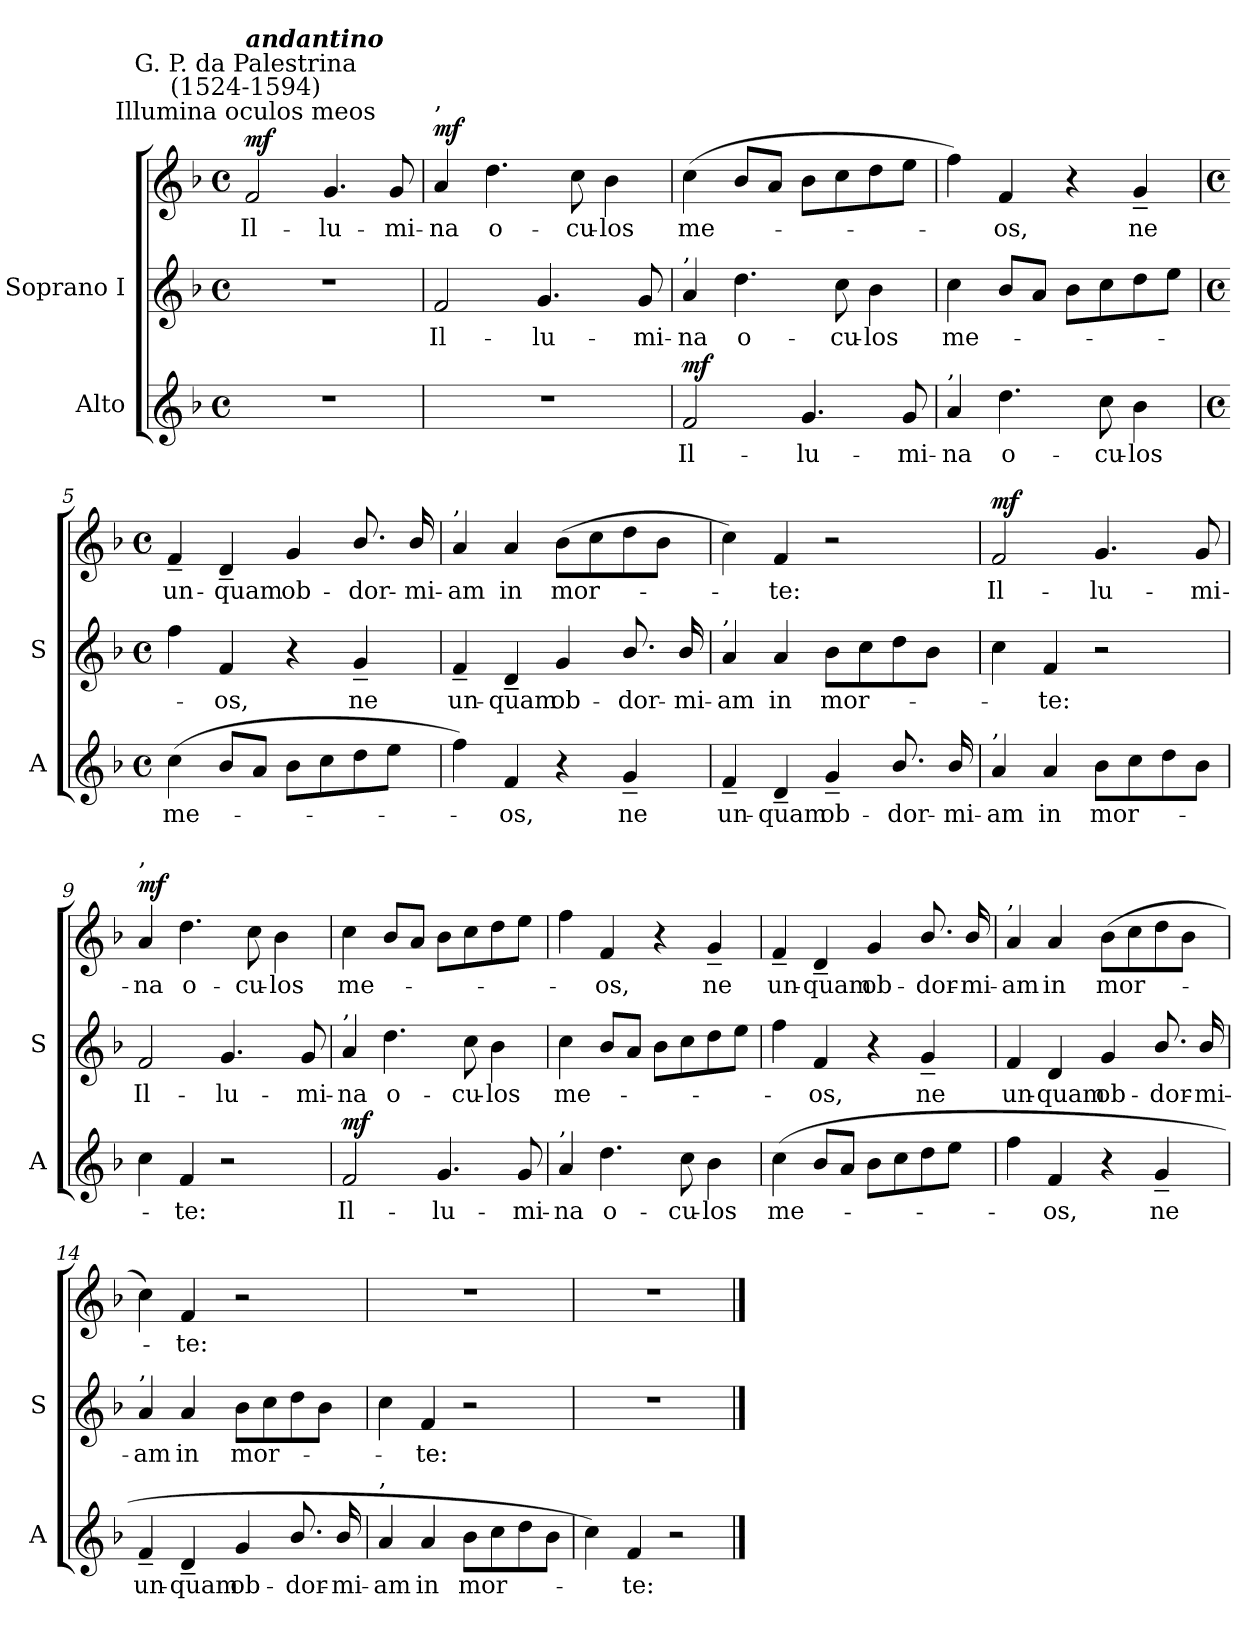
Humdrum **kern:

**kern	**text	**dynam	**kern	**text	**kern	**text	**dynam
*part2	*part2	*part2	*part1	*part1	*part1	*part1	*part1
*staff3	*staff3	*staff3	*staff2	*staff2	*staff1	*staff1	*staff1/2
*I"Alto	*	*	*I"Soprano I	*	*	*	*
*I'A	*	*	*I'S	*	*	*	*
*clefG2	*	*	*clefG2	*	*clefG2	*	*
*k[b-]	*	*	*k[b-]	*	*k[b-]	*	*
*F:	*	*	*F:	*	*F:	*	*
*M4/4	*	*	*M4/4	*	*M4/4	*	*
*met(c)	*	*	*met(c)	*	*met(c)	*	*
=1	=1	=1	=1	=1	=1	=1	=1
!	!	!	!	!	!LO:TX:a:cj:t=Illumina oculos meos	!	!
!	!	!	!	!	!LO:TX:a:cj:t=G. P. da Palestrina\n(1524-1594)	!	!
!	!	!	!	!	!LO:TX:a:Bi:t=andantino	!	!
!	!	!	!	!	!	!LO:LY:b	!LO:DY:b
1r	.	.	1r	.	2f	Il-	mf
!	!	!	!	!	!	!LO:LY:b	!
.	.	.	.	.	4.g	-lu-	.
!	!	!	!	!	!	!LO:LY:b	!
.	.	.	.	.	8g	-mi-	.
=2	=2	=2	=2	=2	=2	=2	=2
!	!	!	!	!	!LO:TX:a:t=,	!	!
!	!	!	!	!LO:LY:b	!	!LO:LY:b	!LO:DY:b=2
1r	.	.	2f	Il-	4a	-na	mf
!	!	!	!	!	!	!LO:LY:b	!
.	.	.	.	.	4.dd	o-	.
!	!	!	!	!LO:LY:b	!	!	!
.	.	.	4.g	-lu-	.	.	.
!	!	!	!	!	!	!LO:LY:b	!
.	.	.	.	.	8cc	-cu-	.
!	!	!	!	!	!	!LO:LY:b	!
.	.	.	.	.	4b-	-los	.
!	!	!	!	!LO:LY:b	!	!	!
.	.	.	8g	-mi-	.	.	.
=3	=3	=3	=3	=3	=3	=3	=3
!	!	!	!LO:TX:a:t=,	!	!	!	!
!	!LO:LY:b	!LO:DY:b	!	!LO:LY:b	!	!LO:LY:b	!
2f	Il-	mf	4a	na	(>4cc	-me-	.
!	!	!	!	!LO:LY:b	!	!	!
.	.	.	4.dd	o-	8b-L	.	.
.	.	.	.	.	8aJ	.	.
!	!LO:LY:b	!	!	!	!	!	!
4.g	-lu-	.	.	.	8b-L	.	.
!	!	!	!	!LO:LY:b	!	!	!
.	.	.	8cc	-cu-	8cc	.	.
!	!	!	!	!LO:LY:b	!	!	!
.	.	.	4b-	-los	8dd	.	.
!	!LO:LY:b	!	!	!	!	!	!
8g	-mi-	.	.	.	8eeJ	.	.
=4	=4	=4	=4	=4	=4	=4	=4
!LO:TX:a:t=,	!	!	!	!	!	!	!
!	!LO:LY:b	!	!	!LO:LY:b	!	!	!
4a	-na	.	(>4cc	me-	4ff)	.	.
!	!LO:LY:b	!	!	!	!	!LO:LY:b	!
4.dd	o-	.	8b-L	.	4f	os,	.
.	.	.	8aJ	.	.	.	.
.	.	.	8b-L	.	4r	.	.
!	!LO:LY:b	!	!	!	!	!	!
8cc	-cu-	.	8cc	.	.	.	.
!	!LO:LY:b	!	!	!	!	!LO:LY:b	!
4b-	-los	.	8dd	.	4g~	ne	.
.	.	.	8eeJ	.	.	.	.
!!LO:LB:g=z
=5	=5	=5	=5	=5	=5	=5	=5
*M4/4	*	*	*M4/4	*	*M4/4	*	*
*met(c)	*	*	*met(c)	*	*met(c)	*	*
!	!LO:LY:b	!	!	!	!	!LO:LY:b	!
(>4cc	me-	.	4ff	.	4f~	un-	.
!	!	!	!	!LO:LY:b	!	!LO:LY:b	!
8b-L	.	.	4f	-os,	4d~	-quam	.
8aJ	.	.	.	.	.	.	.
!	!	!	!	!	!	!LO:LY:b	!
8b-L	.	.	4r	.	4g	ob-	.
8cc	.	.	.	.	.	.	.
!	!	!	!	!LO:LY:b	!	!LO:LY:b	!
8dd	.	.	4g~	ne	8.b-/	-dor-	.
8eeJ	.	.	.	.	.	.	.
!	!	!	!	!	!	!LO:LY:b	!
.	.	.	.	.	16b-/	-mi-	.
=6	=6	=6	=6	=6	=6	=6	=6
!	!	!	!	!	!LO:TX:a:t=,	!	!
!	!	!	!	!LO:LY:b	!	!LO:LY:b	!
4ff)	.	.	4f~	un-	4a	am	.
!	!LO:LY:b	!	!	!LO:LY:b	!	!LO:LY:b	!
4f	os,	.	4d~	-quam	4a	in	.
!	!	!	!	!LO:LY:b	!	!LO:LY:b	!
4r	.	.	4g	ob-	(>8b-L	mor-	.
.	.	.	.	.	8cc	.	.
!	!LO:LY:b	!	!	!LO:LY:b	!	!	!
4g~	ne	.	8.b-/	-dor-	8dd	.	.
.	.	.	.	.	8b-J	.	.
!	!	!	!	!LO:LY:b	!	!	!
.	.	.	16b-/	-mi-	.	.	.
=7	=7	=7	=7	=7	=7	=7	=7
!	!	!	!LO:TX:a:t=,	!	!	!	!
!	!LO:LY:b	!	!	!LO:LY:b	!	!	!
4f~	un-	.	4a	am	4cc)	.	.
!	!LO:LY:b	!	!	!LO:LY:b	!	!LO:LY:b	!
4d~	-quam	.	4a	in	4f	-te:	.
!	!LO:LY:b	!	!	!LO:LY:b	!	!	!
4g~	ob-	.	8b-L	mor-	2r	.	.
.	.	.	8cc	.	.	.	.
!	!LO:LY:b	!	!	!	!	!	!
8.b-/	-dor-	.	8dd	.	.	.	.
.	.	.	8b-J	.	.	.	.
!	!LO:LY:b	!	!	!	!	!	!
16b-/	-mi-	.	.	.	.	.	.
=8	=8	=8	=8	=8	=8	=8	=8
!LO:TX:a:t=,	!	!	!	!	!	!	!
!	!LO:LY:b	!	!	!	!	!LO:LY:b	!LO:DY:b
4a	-am	.	4cc	.	2f	Il-	mf
!	!LO:LY:b	!	!	!LO:LY:b	!	!	!
4a	in	.	4f	-te:	.	.	.
!	!LO:LY:b	!	!	!	!	!LO:LY:b	!
8b-L	mor-	.	2r	.	4.g	-lu-	.
8cc	.	.	.	.	.	.	.
8dd	.	.	.	.	.	.	.
!	!	!	!	!	!	!LO:LY:b	!
8b-J	.	.	.	.	8g	-mi-	.
!!LO:LB:g=z
=9	=9	=9	=9	=9	=9	=9	=9
!	!	!	!	!	!LO:TX:a:t=,	!	!
!	!	!	!	!LO:LY:b	!	!LO:LY:b	!LO:DY:b=2
4cc	.	.	2f	Il-	4a	na	mf
!	!LO:LY:b	!	!	!	!	!LO:LY:b	!
4f	te:	.	.	.	4.dd	o-	.
!	!	!	!	!LO:LY:b	!	!	!
2r	.	.	4.g	-lu-	.	.	.
!	!	!	!	!	!	!LO:LY:b	!
.	.	.	.	.	8cc	-cu-	.
!	!	!	!	!	!	!LO:LY:b	!
.	.	.	.	.	4b-	-los	.
!	!	!	!	!LO:LY:b	!	!	!
.	.	.	8g	-mi-	.	.	.
=10	=10	=10	=10	=10	=10	=10	=10
!	!	!	!LO:TX:a:t=,	!	!	!	!
!	!LO:LY:b	!LO:DY:b	!	!LO:LY:b	!	!LO:LY:b	!
2f	Il-	mf	4a	na	4cc	-me-	.
!	!	!	!	!LO:LY:b	!	!	!
.	.	.	4.dd	o-	8b-L	.	.
.	.	.	.	.	8aJ	.	.
!	!LO:LY:b	!	!	!	!	!	!
4.g	-lu-	.	.	.	8b-L	.	.
!	!	!	!	!LO:LY:b	!	!	!
.	.	.	8cc	-cu-	8cc	.	.
!	!	!	!	!LO:LY:b	!	!	!
.	.	.	4b-	-los	8dd	.	.
!	!LO:LY:b	!	!	!	!	!	!
8g	-mi-	.	.	.	8eeJ	.	.
=11	=11	=11	=11	=11	=11	=11	=11
!LO:TX:a:t=,	!	!	!	!	!	!	!
!	!LO:LY:b	!	!	!LO:LY:b	!	!	!
4a	-na	.	4cc	me-	4ff)	.	.
!	!LO:LY:b	!	!	!	!	!LO:LY:b	!
4.dd	o-	.	8b-L	.	4f	os,	.
.	.	.	8aJ	.	.	.	.
.	.	.	8b-L	.	4r	.	.
!	!LO:LY:b	!	!	!	!	!	!
8cc	-cu-	.	8cc	.	.	.	.
!	!LO:LY:b	!	!	!	!	!LO:LY:b	!
4b-	-los	.	8dd	.	4g~	ne	.
.	.	.	8eeJ	.	.	.	.
=12	=12	=12	=12	=12	=12	=12	=12
!	!LO:LY:b	!	!	!	!	!LO:LY:b	!
(>4cc	me-	.	4ff	.	4f~	un-	.
!	!	!	!	!LO:LY:b	!	!LO:LY:b	!
8b-L	.	.	4f	-os,	4d~	-quam	.
8aJ	.	.	.	.	.	.	.
!	!	!	!	!	!	!LO:LY:b	!
8b-L	.	.	4r	.	4g	ob-	.
8cc	.	.	.	.	.	.	.
!	!	!	!	!LO:LY:b	!	!LO:LY:b	!
8dd	.	.	4g~	ne	8.b-/	-dor-	.
8eeJ	.	.	.	.	.	.	.
!	!	!	!	!	!	!LO:LY:b	!
.	.	.	.	.	16b-/	-mi-	.
!!LO:LB:g=z
=13	=13	=13	=13	=13	=13	=13	=13
!	!	!	!	!	!LO:TX:a:t=,	!	!
!	!	!	!	!LO:LY:b	!	!LO:LY:b	!
4ff	.	.	4f	un-	4a	am	.
!	!LO:LY:b	!	!	!LO:LY:b	!	!LO:LY:b	!
4f	os,	.	4d	-quam	4a	in	.
!	!	!	!	!LO:LY:b	!	!LO:LY:b	!
4r	.	.	4g	ob-	(>8b-L	mor-	.
.	.	.	.	.	8cc	.	.
!	!LO:LY:b	!	!	!LO:LY:b	!	!	!
4g~	ne	.	8.b-/	-dor-	8dd	.	.
.	.	.	.	.	8b-J	.	.
!	!	!	!	!LO:LY:b	!	!	!
.	.	.	16b-/	-mi-	.	.	.
=14	=14	=14	=14	=14	=14	=14	=14
!	!	!	!LO:TX:a:t=,	!	!	!	!
!	!LO:LY:b	!	!	!LO:LY:b	!	!	!
4f~	un-	.	4a	am	4cc)	.	.
!	!LO:LY:b	!	!	!LO:LY:b	!	!LO:LY:b	!
4d~	-quam	.	4a	in	4f	-te:	.
!	!LO:LY:b	!	!	!LO:LY:b	!	!	!
4g	ob-	.	8b-L	mor-	2r	.	.
.	.	.	8cc	.	.	.	.
!	!LO:LY:b	!	!	!	!	!	!
8.b-/	-dor-	.	8dd	.	.	.	.
.	.	.	8b-J	.	.	.	.
!	!LO:LY:b	!	!	!	!	!	!
16b-/	-mi-	.	.	.	.	.	.
=15	=15	=15	=15	=15	=15	=15	=15
!LO:TX:a:t=,	!	!	!	!	!	!	!
!	!LO:LY:b	!	!	!	!	!	!
4a	-am	.	4cc	.	1r	.	.
!	!LO:LY:b	!	!	!LO:LY:b	!	!	!
4a	in	.	4f	te:	.	.	.
!	!LO:LY:b	!	!	!	!	!	!
8b-L	mor-	.	2r	.	.	.	.
8cc	.	.	.	.	.	.	.
8dd	.	.	.	.	.	.	.
8b-J	.	.	.	.	.	.	.
=16	=16	=16	=16	=16	=16	=16	=16
4cc)	.	.	1r	.	1r	.	.
!	!LO:LY:b	!	!	!	!	!	!
4f	te:	.	.	.	.	.	.
2r	.	.	.	.	.	.	.
==	==	==	==	==	==	==	==
*-	*-	*-	*-	*-	*-	*-	*-
